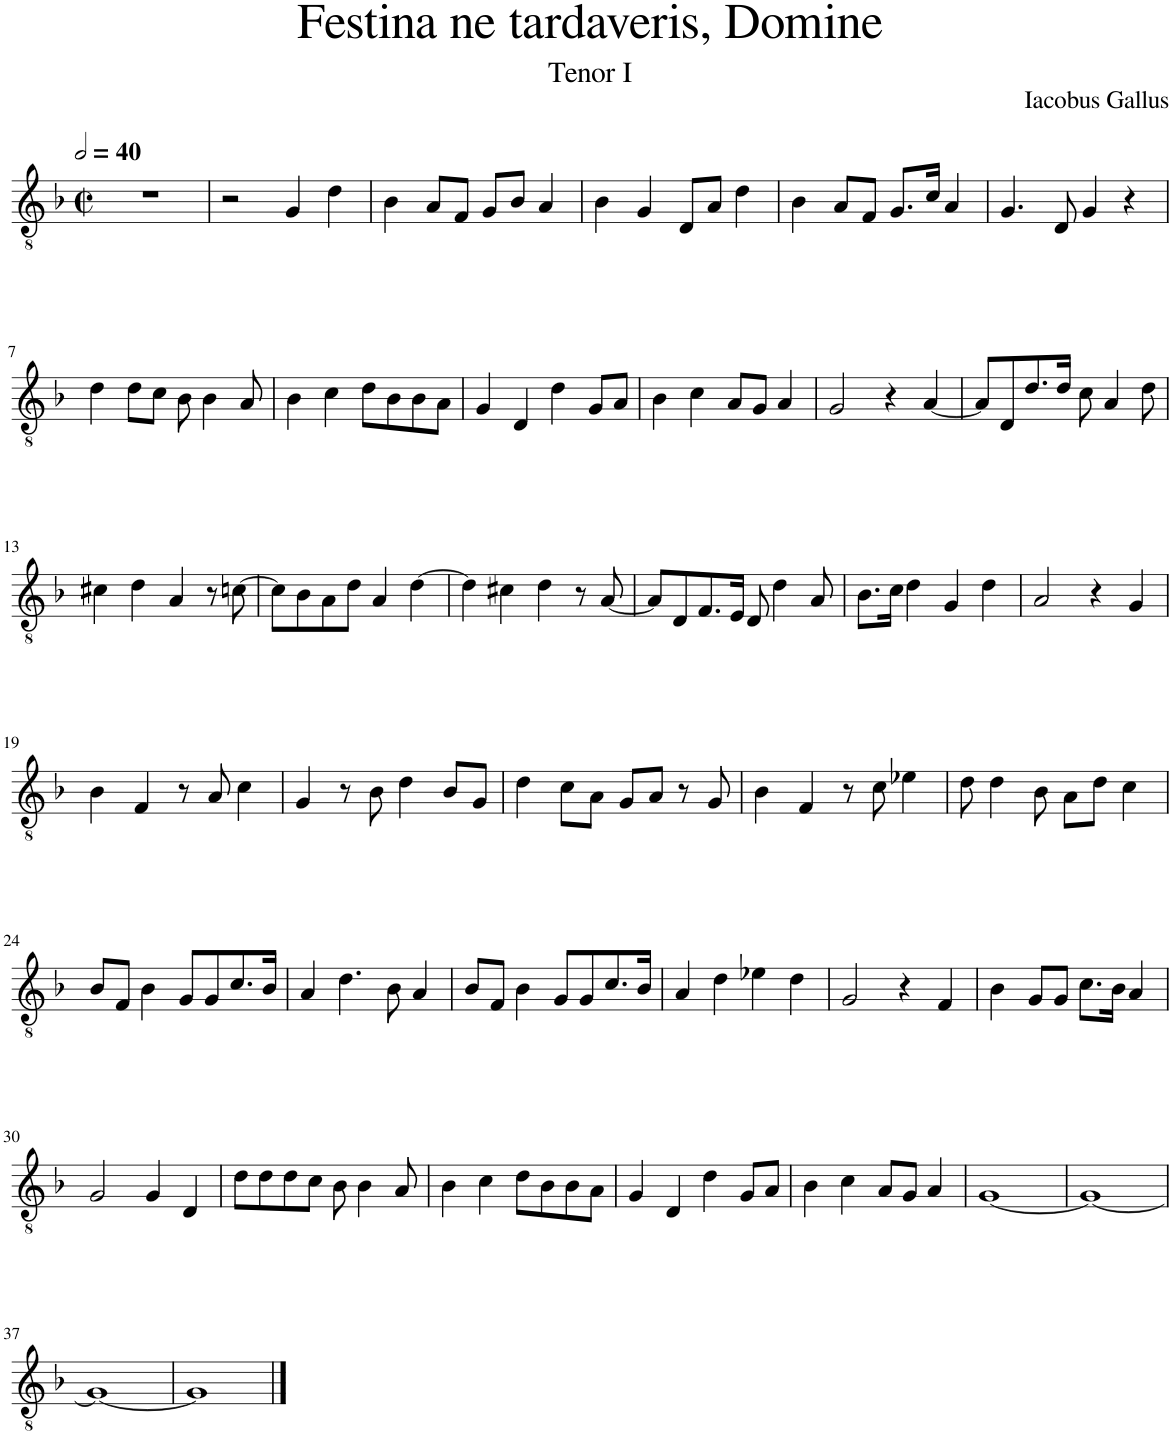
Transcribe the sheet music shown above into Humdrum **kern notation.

**kern
*part1
*staff1
*I"Tenor
*I'T.
*clefGv2
*k[b-]
*M2/2
*met(c|)
*MM80
=1
1r
=2
2r
4G/
4d\
=3
4B-\
8A/L
8F/J
8G/L
8B-/J
4A/
=4
4B-\
4G/
8D/L
8A/J
4d\
=5
4B-\
8A/L
8F/J
8.G/L
16c/Jk
4A/
=6
4.G/
8D/
4G/
4r
!!LO:LB:g=z
=7
4d\
8d\L
8c\J
8B-\
4B-\
8A/
=8
4B-\
4c\
8d\L
8B-\
8B-\
8A\J
=9
4G/
4D/
4d\
8G/L
8A/J
=10
4B-\
4c\
8A/L
8G/J
4A/
=11
2G/
4r
[4A/
=12
8A/L]
8D/
8.d/
16d/Jk
8c\
4A/
8d\
!!LO:LB:g=z
=13
4c#X\
4d\
4A/
8r
[8cn\
=14
8c\L]
8B-\
8A\
8d\J
4A/
[4d\
=15
4d\]
4c#X\
4d\
8r
[8A/
=16
8A/L]
8D/
8.F/
16E/Jk
8D/
4d\
8A/
=17
8.B-\L
16c\Jk
4d\
4G/
4d\
=18
2A/
4r
4G/
!!LO:LB:g=z
=19
4B-\
4F/
8r
8A/
4c\
=20
4G/
8r
8B-\
4d\
8B-/L
8G/J
=21
4d\
8c\L
8A\J
8G/L
8A/J
8r
8G/
=22
4B-\
4F/
8r
8c\
4e-X\
=23
8d\
4d\
8B-\
8A\L
8d\J
4c\
!!LO:LB:g=z
=24
8B-/L
8F/J
4B-\
8G/L
8G/
8.c/
16B-/Jk
=25
4A/
4.d\
8B-\
4A/
=26
8B-/L
8F/J
4B-\
8G/L
8G/
8.c/
16B-/Jk
=27
4A/
4d\
4e-X\
4d\
=28
2G/
4r
4F/
=29
4B-\
8G/L
8G/J
8.c\L
16B-\Jk
4A/
!!LO:LB:g=z
=30
2G/
4G/
4D/
=31
8d\L
8d\
8d\
8c\J
8B-\
4B-\
8A/
=32
4B-\
4c\
8d\L
8B-\
8B-\
8A\J
=33
4G/
4D/
4d\
8G/L
8A/J
=34
4B-\
4c\
8A/L
8G/J
4A/
=35
[1G
=36
1G_
!!LO:LB:g=z
=37
1G_
=38
1G]
==
*-
